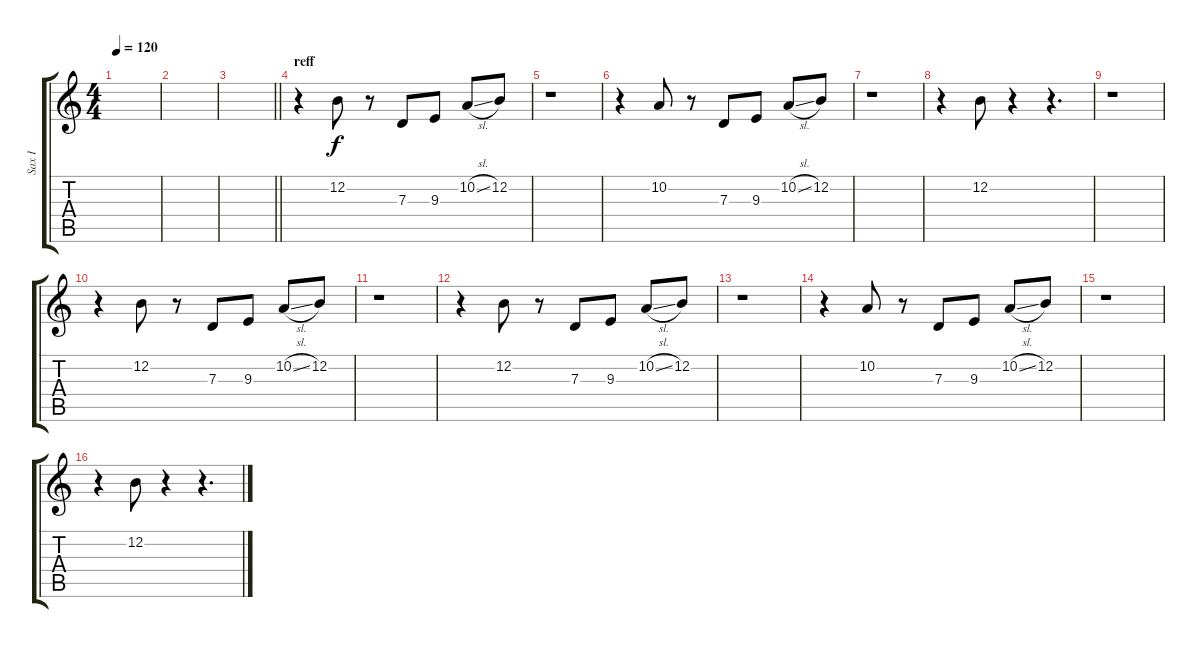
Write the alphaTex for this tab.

\track ("Sax I" "Sax I") {instrument sopranosax}
\staff {score tabs}
\tuning (E4 B3 G3 D3 A2 E2) {hide}
\ts (4 4)
\tempo 120
\clef g2
\ks c
|
|
\barLineRight lightlight
|
\section ("" "reff")
r.4 12.2.8 r.8 7.3.8 9.3.8 10.2{sl}.8 12.2.8 |
r.1 |
r.4 10.2.8 r.8 7.3.8 9.3.8 10.2{sl}.8 12.2.8 |
r.1 |
r.4 12.2.8 r.4 r.4{d} |
r.1 |
r.4 12.2.8 r.8 7.3.8 9.3.8 10.2{sl}.8 12.2.8 |
r.1 |
r.4 12.2.8 r.8 7.3.8 9.3.8 10.2{sl}.8 12.2.8 |
r.1 |
r.4 10.2.8 r.8 7.3.8 9.3.8 10.2{sl}.8 12.2.8 |
r.1 |
r.4 12.2.8 r.4 r.4{d}
